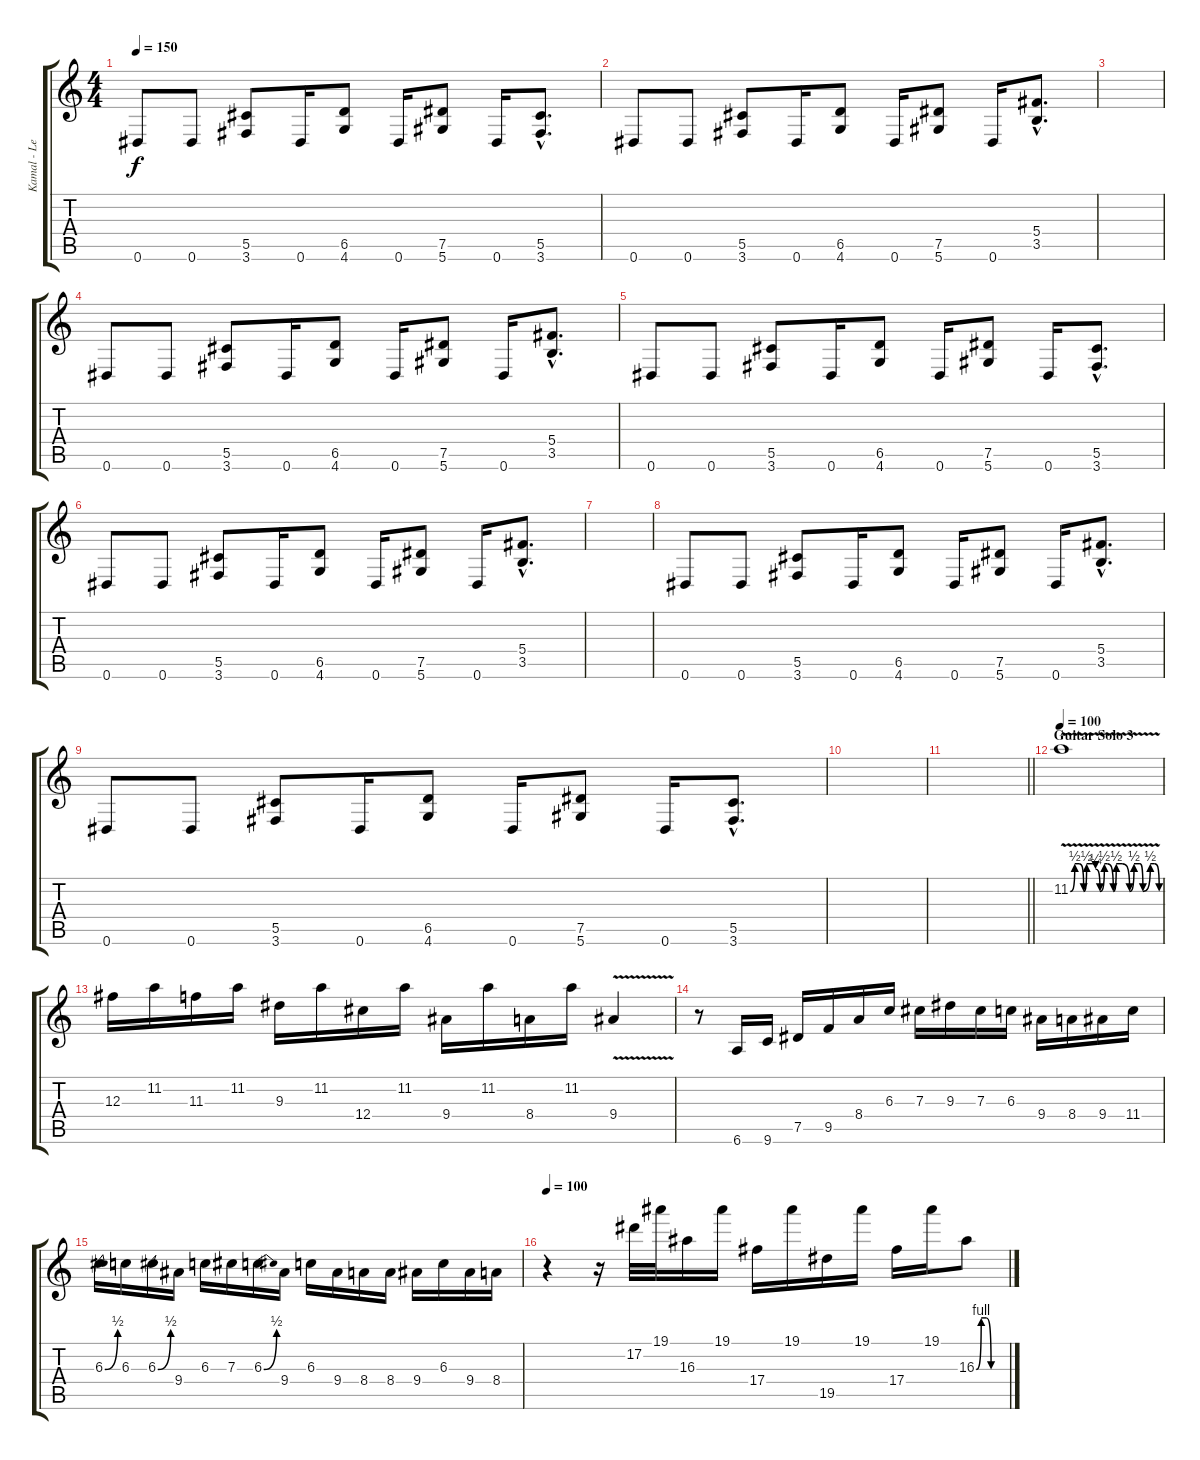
\track ("Kamal - Lead" "Kamal - Le") {instrument distortionguitar}
\staff {score tabs}
\tuning (Eb4 Bb3 Gb3 Db3 Ab2 Eb2) {hide}
\ts (4 4)
\tempo 150
\clef g2
\ks c
0.6.8{dy f} 0.6.8 (5.5 3.6).8 0.6.16 (6.5 4.6).8 0.6.16 (7.5 5.6).8 0.6.16 (5.5{hac} 3.6{hac}).8{d} |
0.6.8 0.6.8 (5.5 3.6).8 0.6.16 (6.5 4.6).8 0.6.16 (7.5 5.6).8 0.6.16 (5.4{hac} 3.5{hac}).8{d} |
|
0.6.8 0.6.8 (5.5 3.6).8 0.6.16 (6.5 4.6).8 0.6.16 (7.5 5.6).8 0.6.16 (5.4{hac} 3.5{hac}).8{d} |
0.6.8 0.6.8 (5.5 3.6).8 0.6.16 (6.5 4.6).8 0.6.16 (7.5 5.6).8 0.6.16 (5.5{hac} 3.6{hac}).8{d} |
0.6.8 0.6.8 (5.5 3.6).8 0.6.16 (6.5 4.6).8 0.6.16 (7.5 5.6).8 0.6.16 (5.4{hac} 3.5{hac}).8{d} |
|
0.6.8 0.6.8 (5.5 3.6).8 0.6.16 (6.5 4.6).8 0.6.16 (7.5 5.6).8 0.6.16 (5.4{hac} 3.5{hac}).8{d} |
0.6.8 0.6.8 (5.5 3.6).8 0.6.16 (6.5 4.6).8 0.6.16 (7.5 5.6).8 0.6.16 (5.5{hac} 3.6{hac}).8{d} |
|
\barLineRight lightlight
|
\section ("" "Guitar Solo 3")
\tempo 100
11.2{be (custom 0 0 3 2 6 2 9 0 11 2 15 2 17 1 20 0 23 2 25 2 29 0 31 2 35 2 40 0 43 2 47 2 49 0 54 2 57 2 60 0) v}.1 |
12.3.16 11.2.16 11.3.16 11.2.16 9.3.16 11.2.16 12.4.16 11.2.16 9.4.16 11.2.16 8.4.16 11.2.16 9.4{v}.4 |
r.8 6.6.16 9.6.16 7.5.16 9.5.16 8.4.16 6.3.16 7.3.16 9.3.16 7.3.16 6.3.16 9.4.16 8.4.16 9.4.16 11.4.16 |
6.3{be (bend 0 0 60 2)}.16 6.3.16 6.3{be (bend 0 0 60 2)}.16 9.4.16 6.3.16 7.3.16 6.3{be (bend 0 0 60 2)}.16 9.4.16 6.3.16 9.4.16 8.4.16 8.4.16 9.4.16 6.3.16 9.4.16 8.4.16 |
\tempo 100
r.4 r.16 17.2.32 19.1.32 16.3.16 19.1.16 17.4.16 19.1.16 19.5.16 19.1.16 17.4.16 19.1.16 16.3{be (custom 0 0 10 4 20 4 30 0 60 0)}.8
